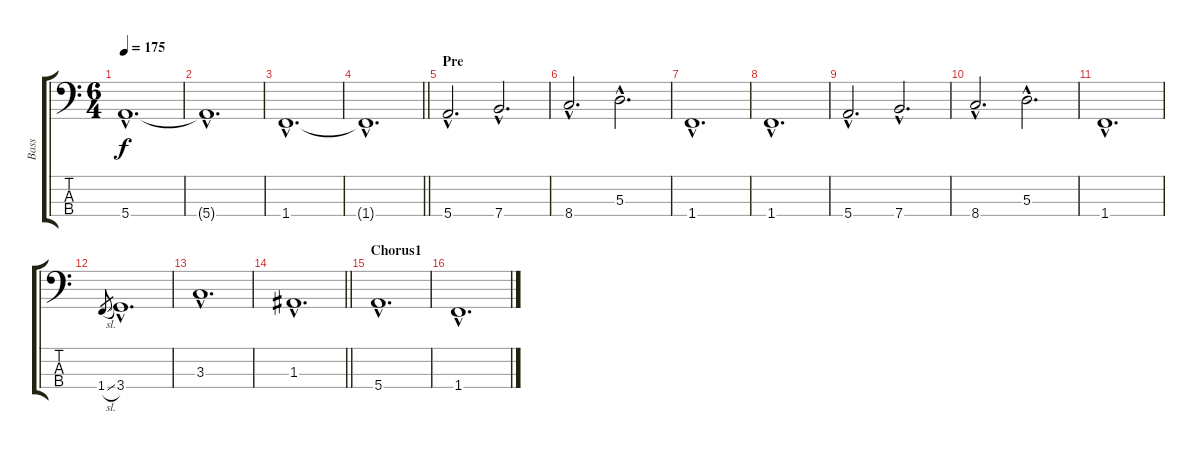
\track ("Bass" "Bass") {instrument electricbassfinger}
\staff {score tabs}
\tuning (G2 D2 A1 E1) {hide}
\ts (6 4)
\tempo 175
\clef f4
\ks c
5.4{hac}.1{d dy f} |
5.4{hac t}.1{d} |
1.4{hac}.1{d} |
\barLineRight lightlight
1.4{hac t}.1{d} |
\section ("" "Pre")
5.4{hac}.2{d} 7.4{hac}.2{d} |
8.4{hac}.2{d} 5.3{hac}.2{d} |
1.4{hac}.1{d} |
1.4{hac}.1{d} |
5.4{hac}.2{d} 7.4{hac}.2{d} |
8.4{hac}.2{d} 5.3{hac}.2{d} |
1.4{hac}.1{d} |
1.4{sl}.8{gr} 3.4{hac}.1{d} |
3.3{hac}.1{d} |
\barLineRight lightlight
1.3{hac}.1{d} |
\section ("" "Chorus1")
5.4{hac}.1{d} |
1.4{hac}.1{d}
